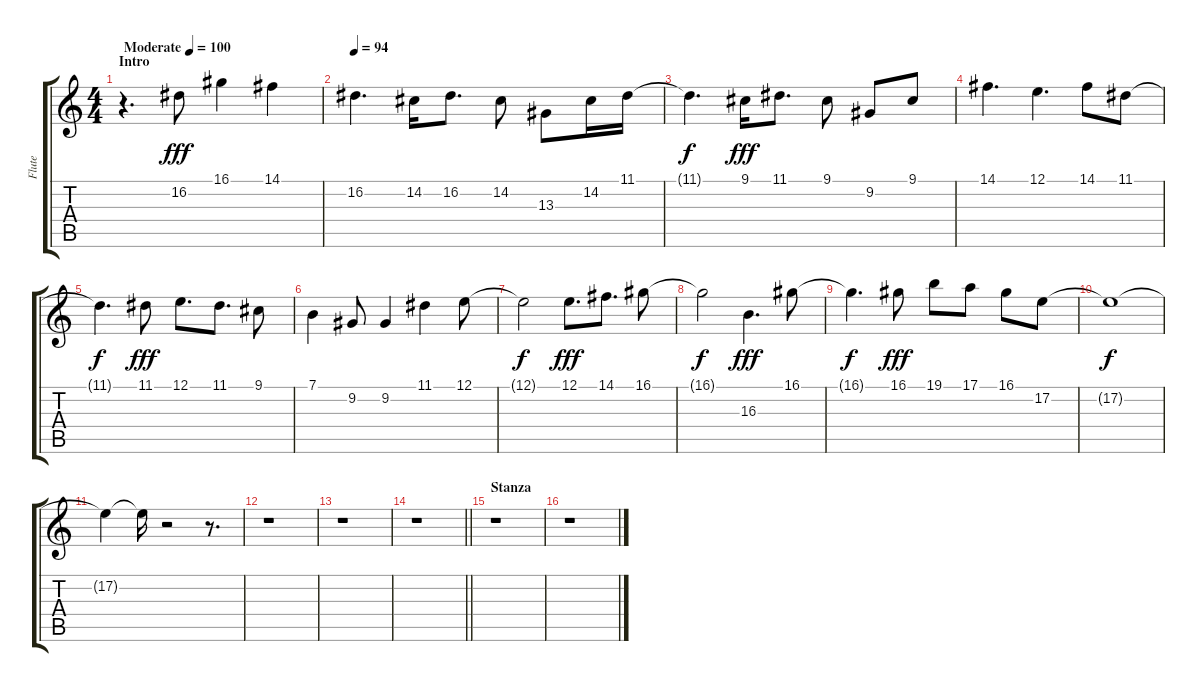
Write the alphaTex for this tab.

\track ("Flute" "Flute") {instrument flute}
\staff {score tabs}
\tuning (E4 B3 G3 D3 A2 E2) {hide}
\ts (4 4)
\section ("" "Intro")
\tempo (100 "Moderate")
\clef g2
\ks c
r.4{d dy fff instrument flute} 16.2.8{balance 8} 16.1.4 14.1.4 |
\tempo 94
16.2.4{d} 14.2.16 16.2.8{d} 14.2.8 13.3.8 14.2.16 11.1.16 |
11.1{t}.4{d dy f} 9.1.16{dy fff} 11.1.8{d} 9.1.8 9.2.8 9.1.8 |
14.1.4{d} 12.1.4{d} 14.1.8 11.1.8 |
11.1{t}.4{d dy f} 11.1.8{dy fff} 12.1.8{d} 11.1.8{d} 9.1.8 |
7.1.4 9.2.8 9.2.4 11.1.4 12.1.8 |
12.1{t}.2{dy f} 12.1.8{d dy fff} 14.1.8{d} 16.1.8 |
16.1{t}.2{dy f} 16.3.4{d dy fff} 16.1.8 |
16.1{t}.4{d dy f} 16.1.8{dy fff} 19.1.8 17.1.8 16.1.8 17.2.8 |
17.2{t}.1{dy f} |
17.2{t}.4 17.2{t}.16 r.2 r.8{d} |
r.1 |
r.1 |
\barLineRight lightlight
r.1 |
\section ("" "Stanza")
r.1 |
r.1
